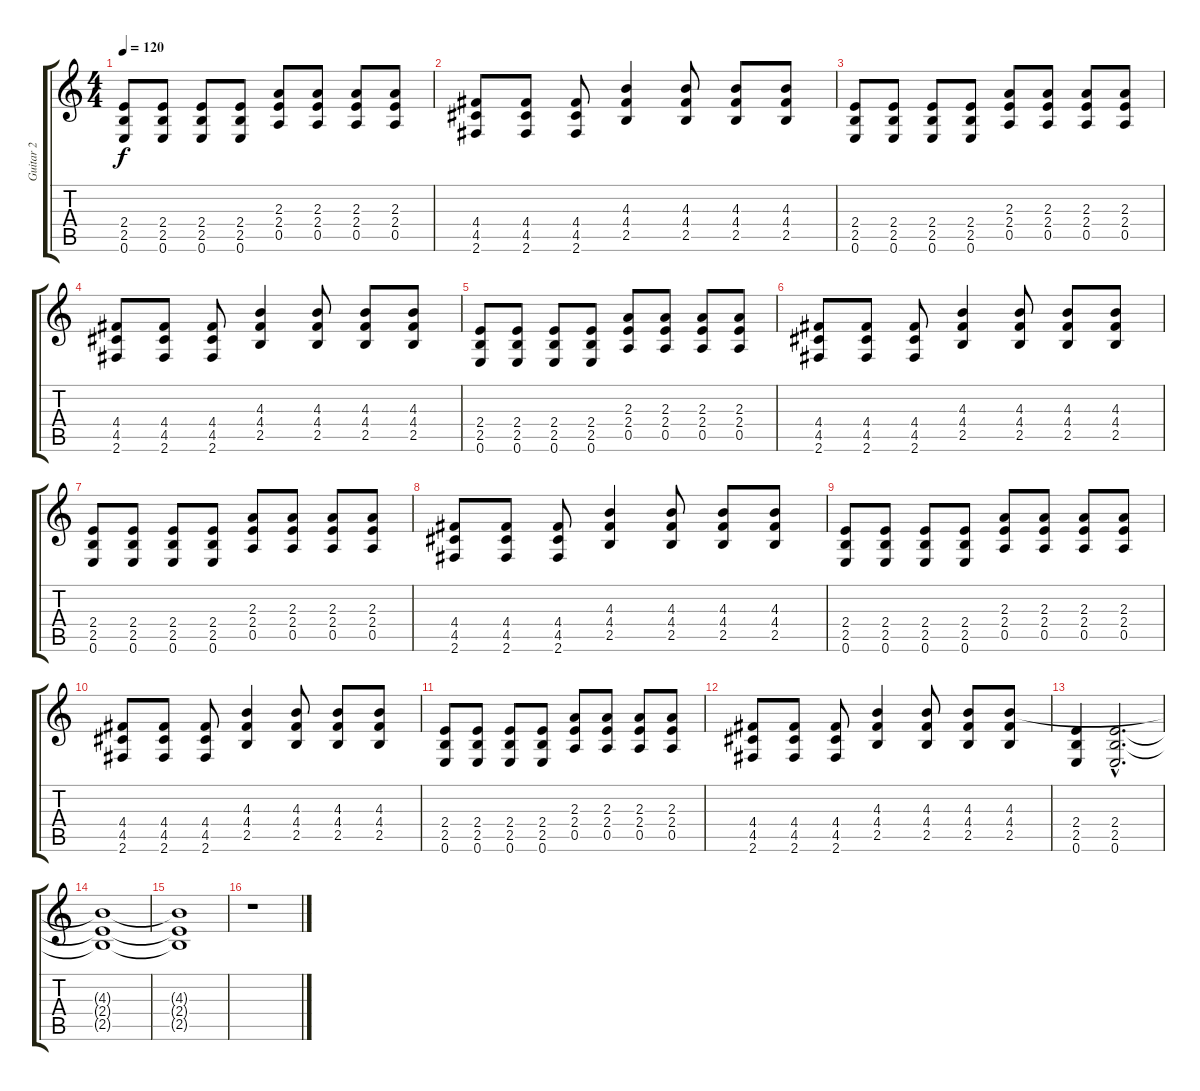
\track ("Guitar 2" "Guitar 2") {instrument electricguitarclean}
\staff {score tabs}
\tuning (E4 B3 G3 D3 A2 E2) {hide}
\ts (4 4)
\tempo 120
\clef g2
\ks c
(2.4 2.5 0.6).8{dy f instrument distortionguitar} (2.4 2.5 0.6).8 (2.4 2.5 0.6).8 (2.4 2.5 0.6).8 (2.3 2.4 0.5).8 (2.3 2.4 0.5).8 (2.3 2.4 0.5).8 (2.3 2.4 0.5).8 |
(4.4 4.5 2.6).8 (4.4 4.5 2.6).8 (4.4 4.5 2.6).8 (4.3 4.4 2.5).4 (4.3 4.4 2.5).8 (4.3 4.4 2.5).8 (4.3 4.4 2.5).8 |
(2.4 2.5 0.6).8{instrument distortionguitar} (2.4 2.5 0.6).8 (2.4 2.5 0.6).8 (2.4 2.5 0.6).8 (2.3 2.4 0.5).8 (2.3 2.4 0.5).8 (2.3 2.4 0.5).8 (2.3 2.4 0.5).8 |
(4.4 4.5 2.6).8 (4.4 4.5 2.6).8 (4.4 4.5 2.6).8 (4.3 4.4 2.5).4 (4.3 4.4 2.5).8 (4.3 4.4 2.5).8 (4.3 4.4 2.5).8 |
(2.4 2.5 0.6).8{instrument distortionguitar} (2.4 2.5 0.6).8 (2.4 2.5 0.6).8 (2.4 2.5 0.6).8 (2.3 2.4 0.5).8 (2.3 2.4 0.5).8 (2.3 2.4 0.5).8 (2.3 2.4 0.5).8 |
(4.4 4.5 2.6).8 (4.4 4.5 2.6).8 (4.4 4.5 2.6).8 (4.3 4.4 2.5).4 (4.3 4.4 2.5).8 (4.3 4.4 2.5).8 (4.3 4.4 2.5).8 |
(2.4 2.5 0.6).8{instrument distortionguitar} (2.4 2.5 0.6).8 (2.4 2.5 0.6).8 (2.4 2.5 0.6).8 (2.3 2.4 0.5).8 (2.3 2.4 0.5).8 (2.3 2.4 0.5).8 (2.3 2.4 0.5).8 |
(4.4 4.5 2.6).8 (4.4 4.5 2.6).8 (4.4 4.5 2.6).8 (4.3 4.4 2.5).4 (4.3 4.4 2.5).8 (4.3 4.4 2.5).8 (4.3 4.4 2.5).8 |
(2.4 2.5 0.6).8{instrument distortionguitar} (2.4 2.5 0.6).8 (2.4 2.5 0.6).8 (2.4 2.5 0.6).8 (2.3 2.4 0.5).8 (2.3 2.4 0.5).8 (2.3 2.4 0.5).8 (2.3 2.4 0.5).8 |
(4.4 4.5 2.6).8 (4.4 4.5 2.6).8 (4.4 4.5 2.6).8 (4.3 4.4 2.5).4 (4.3 4.4 2.5).8 (4.3 4.4 2.5).8 (4.3 4.4 2.5).8 |
(2.4 2.5 0.6).8{instrument distortionguitar} (2.4 2.5 0.6).8 (2.4 2.5 0.6).8 (2.4 2.5 0.6).8 (2.3 2.4 0.5).8 (2.3 2.4 0.5).8 (2.3 2.4 0.5).8 (2.3 2.4 0.5).8 |
(4.4 4.5 2.6).8 (4.4 4.5 2.6).8 (4.4 4.5 2.6).8 (4.3 4.4 2.5).4 (4.3 4.4 2.5).8 (4.3 4.4 2.5).8 (4.3 4.4 2.5).8 |
(2.4 2.5 0.6).4 (2.4{hac} 2.5{hac} 0.6{hac}).2{d} |
(4.3{t} 2.4{t} 2.5{t}).1 |
(4.3{t} 2.4{t} 2.5{t}).1 |
r.1
